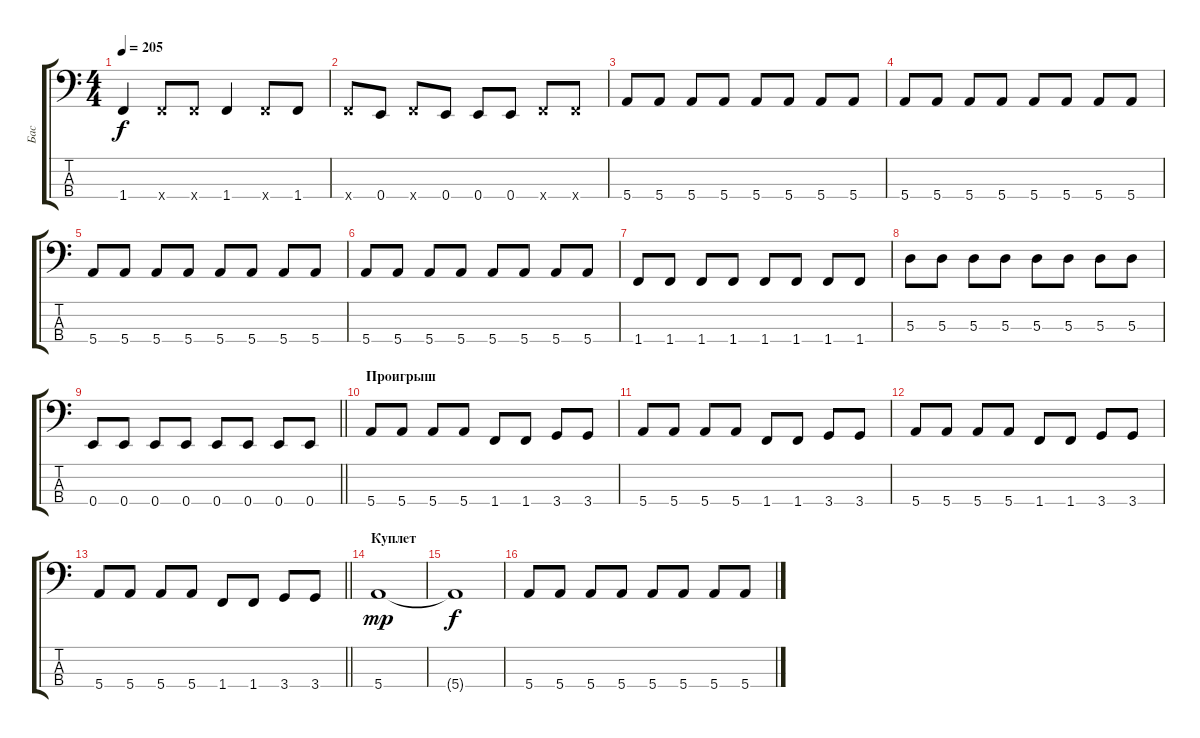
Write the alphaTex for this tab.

\track ("Бас" "Бас") {instrument electricbasspick}
\staff {score tabs}
\tuning (G2 D2 A1 E1) {hide}
\ts (4 4)
\tempo 205
\clef f4
\ks c
1.4.4{dy f} 1.4{x}.8 1.4{x}.8 1.4.4 1.4{x}.8 1.4.8 |
1.4{x}.8 0.4.8 1.4{x}.8 0.4.8 0.4.8 0.4.8 1.4{x}.8 1.4{x}.8 |
5.4.8 5.4.8 5.4.8 5.4.8 5.4.8 5.4.8 5.4.8 5.4.8 |
5.4.8 5.4.8 5.4.8 5.4.8 5.4.8 5.4.8 5.4.8 5.4.8 |
5.4.8 5.4.8 5.4.8 5.4.8 5.4.8 5.4.8 5.4.8 5.4.8 |
5.4.8 5.4.8 5.4.8 5.4.8 5.4.8 5.4.8 5.4.8 5.4.8 |
1.4.8 1.4.8 1.4.8 1.4.8 1.4.8 1.4.8 1.4.8 1.4.8 |
5.3.8 5.3.8 5.3.8 5.3.8 5.3.8 5.3.8 5.3.8 5.3.8 |
\barLineRight lightlight
0.4.8 0.4.8 0.4.8 0.4.8 0.4.8 0.4.8 0.4.8 0.4.8 |
\section ("" "Проигрыш")
5.4.8 5.4.8 5.4.8 5.4.8 1.4.8 1.4.8 3.4.8 3.4.8 |
5.4.8 5.4.8 5.4.8 5.4.8 1.4.8 1.4.8 3.4.8 3.4.8 |
5.4.8 5.4.8 5.4.8 5.4.8 1.4.8 1.4.8 3.4.8 3.4.8 |
\barLineRight lightlight
5.4.8 5.4.8 5.4.8 5.4.8 1.4.8 1.4.8 3.4.8 3.4.8 |
\section ("" "Куплет")
5.4.1{dy mp} |
5.4{t}.1{dy f} |
5.4.8 5.4.8 5.4.8 5.4.8 5.4.8 5.4.8 5.4.8 5.4.8
